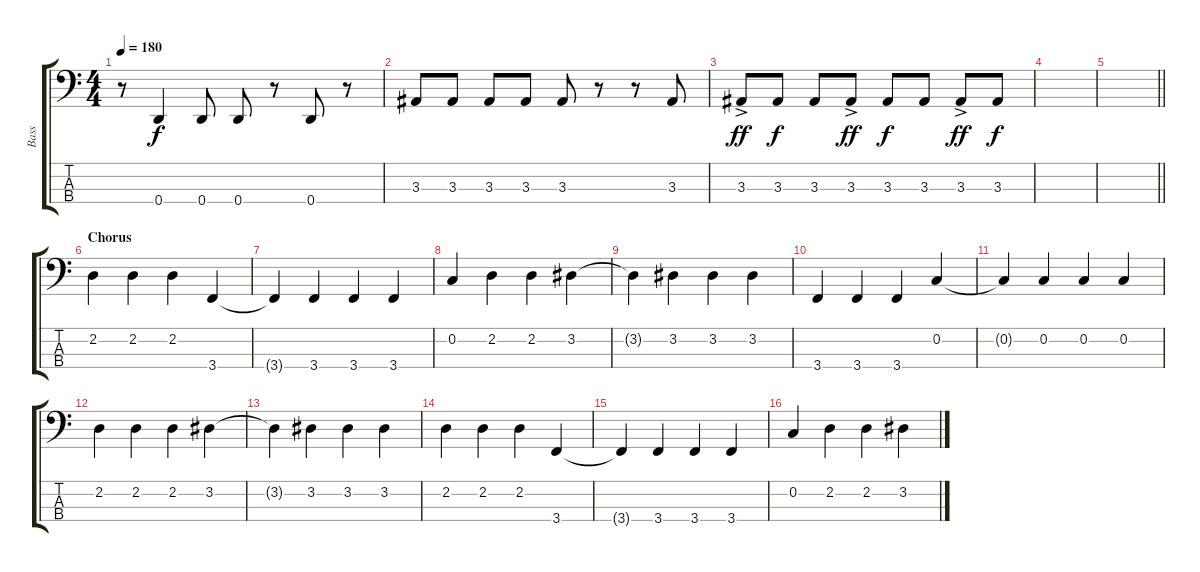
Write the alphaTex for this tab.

\track ("Bass" "Bass") {instrument electricbassfinger}
\staff {score tabs}
\tuning (F2 C2 G1 D1) {hide}
\ts (4 4)
\tempo 180
\clef f4
\ks c
r.8{dy f} 0.4.4 0.4.8 0.4.8 r.8 0.4.8 r.8 |
3.3.8 3.3.8 3.3.8 3.3.8 3.3.8 r.8 r.8 3.3.8 |
3.3{ac}.8{dy ff} 3.3.8{dy f} 3.3.8 3.3{ac}.8{dy ff} 3.3.8{dy f} 3.3.8 3.3{ac}.8{dy ff} 3.3.8{dy f} |
|
\barLineRight lightlight
|
\section ("" "Chorus")
2.2.4 2.2.4 2.2.4 3.4.4 |
3.4{t}.4 3.4.4 3.4.4 3.4.4 |
0.2.4 2.2.4 2.2.4 3.2.4 |
3.2{t}.4 3.2.4 3.2.4 3.2.4 |
3.4.4 3.4.4 3.4.4 0.2.4 |
0.2{t}.4 0.2.4 0.2.4 0.2.4 |
2.2.4 2.2.4 2.2.4 3.2.4 |
3.2{t}.4 3.2.4 3.2.4 3.2.4 |
2.2.4 2.2.4 2.2.4 3.4.4 |
3.4{t}.4 3.4.4 3.4.4 3.4.4 |
0.2.4 2.2.4 2.2.4 3.2.4
